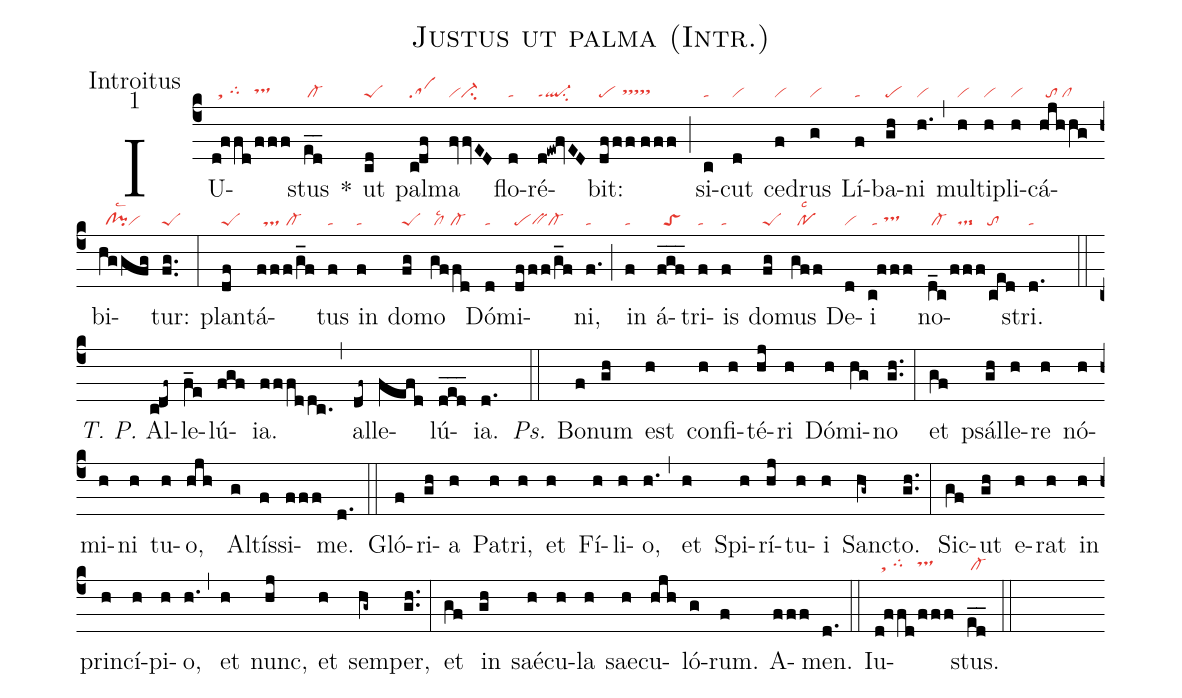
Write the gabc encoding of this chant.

name:Justus ut palma (Intr.);
office-part:Introitus;
mode:1;
nabc-lines:1;
%%
(c4) IU(d!ffd/fff|//st//tghh////tshh)stus(ed__|/cl-) *()
ut(cd|peS) pal(c!df|sa)ma(fvvED|vici-) flo(d|ta)ré(d!ew!fvED|ql-ppt1su2)bit:(dfff//fff|pe//sthhsthhsthhsthhsthh) (;)
si(c|ta)cut(d|vi) ced(f|vi)rus(g|vi) Lí(f|ta)ba(gh|pe)ni(h.|vi) (,)
mul(h|vi)ti(h|vi)pli(h|vi)cá(hjhhg|//to/cl)bi(hggfg|//cl!pilsc2vi)tur:(fg..|peS) (:)
plan(df|peS)tá(fff/g_f|//ts//cl-)tus(f|ta)
in(f|ta) do(fg|peS)mo(gffd|/cllsc2//cl-) Dó(d|ta)mi(dfff/g_f|pebvcl-)ni,(f.|ta) (;)
in(f|ta) á(fgf___|//toS)tri(f|ta)is(f|ta) do(fg|peS)mus(gff|//polsc2)
De(d|vi)i(c!fff|/ta//tshh) no(d_c/fff/ced|/cl-///ts-////to)stri.(d.|ta) (::)

<i>T. P.</i> Al(c!df~)le(f_e)lú(fgf)ia.(fffddc.) (,)
al(df~)le(fefd)lú(ded___)ia.(d.) (::)

<i>Ps.</i> Bo(f)num(gh) est(h) con(h)fi(h)té(hj)ri(h) Dó(h)mi(hg)no(gh..) (:)
et(gf) psál(gh)le(h)re(h) nó(h)mi(h)ni(h) tu(h)o,(hjh) Al(g)tís(f)si(fff)me.(d.) (::)

Gló(f)ri(gh)a(h) Pa(h)tri,(h) et(h) Fí(h)li(h)o,(h.) (,) et(h) Spi(h)rí(hj)tu(h)i(h) San(hg~)cto.(gh..) (:) Sic(gf)ut(gh) e(h)rat(h) in(h) prin(h)cí(h)pi(h)o,(h.) (,) et(h) nunc,(hj) et(h) sem(hg~)per,(gh..) (:) et(gf) in(gh) saé(h)cu(h)la(h) sae(h)cu(hjh)ló(g)rum.(f) A(fff)men.(d.) (::)

Iu(d!ffd/fff|//st//tghh////tshh)stus.(ed__|/cl-) (::)
